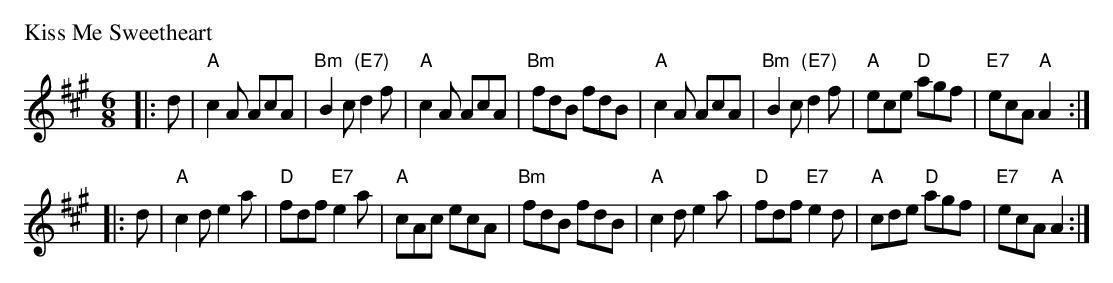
X:1
P: Kiss Me Sweetheart
M:6/8
L:1/8
K:A
|: d \
| "A"c2A AcA | "Bm"B2c "(E7)"d2f | "A"c2A    AcA | "Bm"fdB    fdB \
| "A"c2A AcA | "Bm"B2c "(E7)"d2f | "A"ece "D"agf | "E7"ecA "A"A2 :|
|: d \
| "A"c2d e2a | "D"fdf "E7"e2a | "A"cAc    ecA | "Bm"fdB    fdB \
| "A"c2d e2a | "D"fdf "E7"e2d | "A"cde "D"agf | "E7"ecA "A"A2 :|
